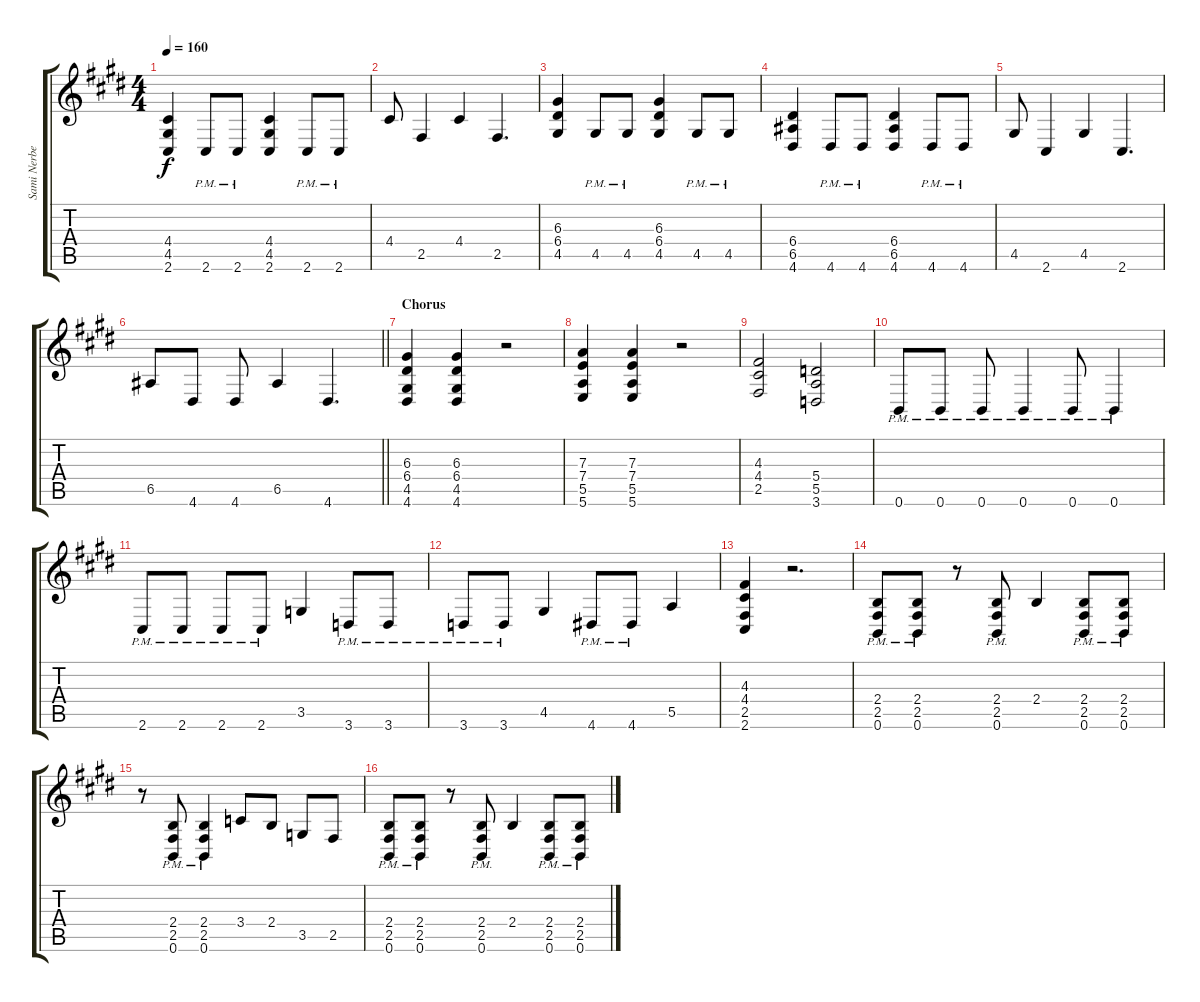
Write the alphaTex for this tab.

\track ("Sami Nerberg" "Sami Nerbe") {instrument distortionguitar}
\staff {score tabs}
\tuning (B3 Gb3 D3 A2 E2 B1) {hide}
\ts (4 4)
\tempo 160
\clef g2
\ks e
(4.4 4.5 2.6).4{dy f} 2.6{pm}.8 2.6{pm}.8 (4.4 4.5 2.6).4 2.6{pm}.8 2.6{pm}.8 |
4.4.8 2.5.4 4.4.4 2.5.4{d} |
(6.3 6.4 4.5).4 4.5{pm}.8 4.5{pm}.8 (6.3 6.4 4.5).4 4.5{pm}.8 4.5{pm}.8 |
(6.4 6.5 4.6).4 4.6{pm}.8 4.6{pm}.8 (6.4 6.5 4.6).4 4.6{pm}.8 4.6{pm}.8 |
4.5.8 2.6.4 4.5.4 2.6.4{d} |
\barLineRight lightlight
6.5.8 4.6.8 4.6.8 6.5.4 4.6.4{d} |
\section ("" "Chorus")
(6.3 6.4 4.5 4.6).4 (6.3 6.4 4.5 4.6).4 r.2 |
(7.3 7.4 5.5 5.6).4 (7.3 7.4 5.5 5.6).4 r.2 |
(4.3 4.4 2.5).2 (5.4 5.5 3.6).2 |
0.6{pm}.8 0.6{pm}.8 0.6{pm}.8 0.6{pm}.4 0.6{pm}.8 0.6{pm}.4 |
2.6{pm}.8 2.6{pm}.8 2.6{pm}.8 2.6{pm}.8 3.5.4 3.6{pm}.8 3.6{pm}.8 |
3.6{pm}.8 3.6{pm}.8 4.5.4 4.6{pm}.8 4.6{pm}.8 5.5.4 |
(4.3 4.4 2.5 2.6).4 r.2{d} |
(2.4{pm} 2.5{pm} 0.6{pm}).8 (2.4{pm} 2.5{pm} 0.6{pm}).8 r.8 (2.4{pm} 2.5{pm} 0.6{pm}).8 2.4.4 (2.4{pm} 2.5{pm} 0.6{pm}).8 (2.4{pm} 2.5{pm} 0.6{pm}).8 |
r.8 (2.4{pm} 2.5{pm} 0.6{pm}).8 (2.4{pm} 2.5{pm} 0.6{pm}).4 3.4.8 2.4.8 3.5.8 2.5.8 |
(2.4{pm} 2.5{pm} 0.6{pm}).8 (2.4{pm} 2.5{pm} 0.6{pm}).8 r.8 (2.4{pm} 2.5{pm} 0.6{pm}).8 2.4.4 (2.4{pm} 2.5{pm} 0.6{pm}).8 (2.4{pm} 2.5{pm} 0.6{pm}).8
